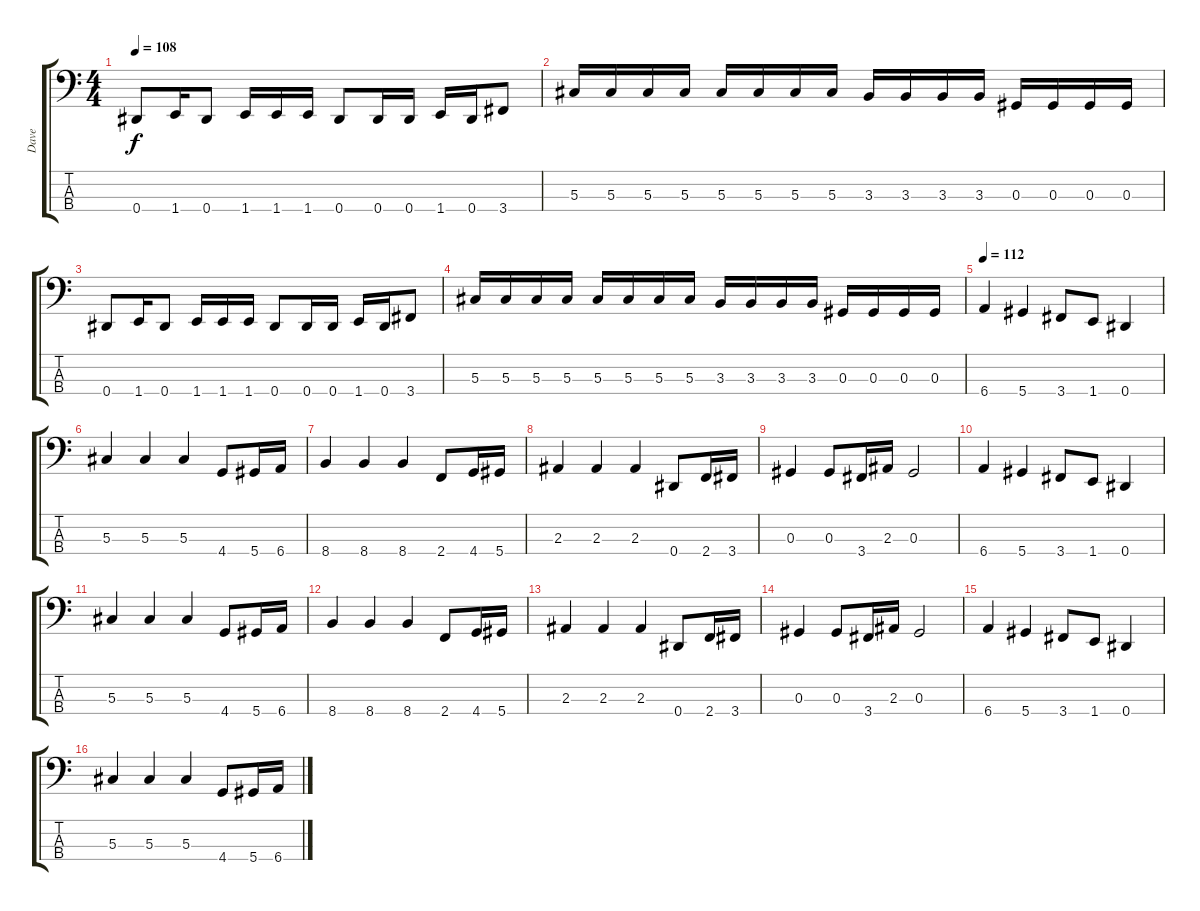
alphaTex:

\track ("Dave" "Dave") {instrument electricbasspick}
\staff {score tabs}
\tuning (Gb2 Db2 Ab1 Eb1) {hide}
\ts (4 4)
\tempo 108
\clef f4
\ks c
0.4.8{dy f} 1.4.16 0.4.8 1.4.16 1.4.16 1.4.16 0.4.8 0.4.16 0.4.16 1.4.16 0.4.16 3.4.8 |
5.3.16 5.3.16 5.3.16 5.3.16 5.3.16 5.3.16 5.3.16 5.3.16 3.3.16 3.3.16 3.3.16 3.3.16 0.3.16 0.3.16 0.3.16 0.3.16 |
0.4.8 1.4.16 0.4.8 1.4.16 1.4.16 1.4.16 0.4.8 0.4.16 0.4.16 1.4.16 0.4.16 3.4.8 |
5.3.16 5.3.16 5.3.16 5.3.16 5.3.16 5.3.16 5.3.16 5.3.16 3.3.16 3.3.16 3.3.16 3.3.16 0.3.16 0.3.16 0.3.16 0.3.16 |
\tempo 112
6.4.4 5.4.4 3.4.8 1.4.8 0.4.4 |
5.3.4 5.3.4 5.3.4 4.4.8 5.4.16 6.4.16 |
8.4.4 8.4.4 8.4.4 2.4.8 4.4.16 5.4.16 |
2.3.4 2.3.4 2.3.4 0.4.8 2.4.16 3.4.16 |
0.3.4 0.3.8 3.4.16 2.3.16 0.3.2 |
6.4.4 5.4.4 3.4.8 1.4.8 0.4.4 |
5.3.4 5.3.4 5.3.4 4.4.8 5.4.16 6.4.16 |
8.4.4 8.4.4 8.4.4 2.4.8 4.4.16 5.4.16 |
2.3.4 2.3.4 2.3.4 0.4.8 2.4.16 3.4.16 |
0.3.4 0.3.8 3.4.16 2.3.16 0.3.2 |
6.4.4 5.4.4 3.4.8 1.4.8 0.4.4 |
5.3.4 5.3.4 5.3.4 4.4.8 5.4.16 6.4.16
